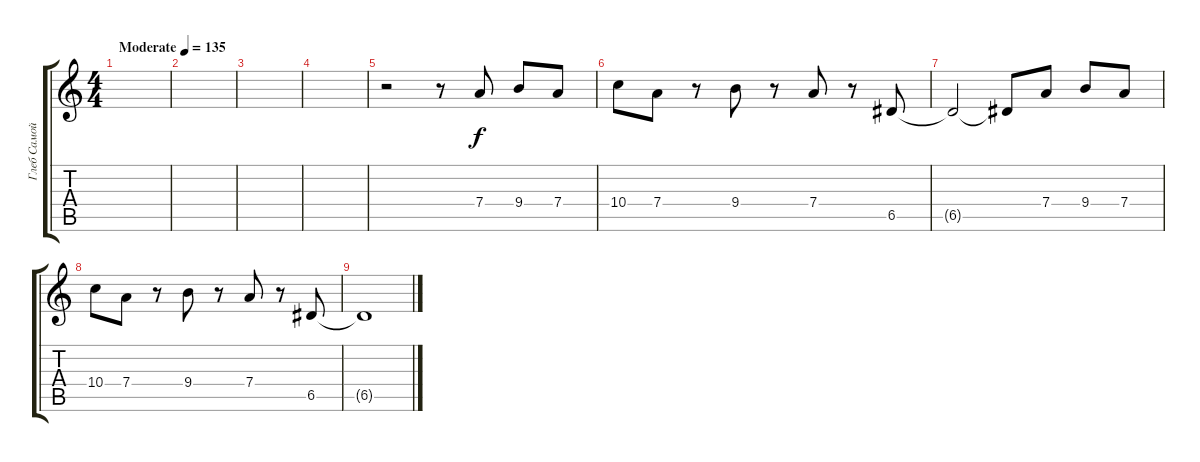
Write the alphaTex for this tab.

\track ("Глеб Самойлов" "Глеб Самой") {instrument distortionguitar}
\staff {score tabs}
\tuning (E4 B3 G3 D3 A2 E2) {hide}
\ts (4 4)
\tempo (135 "Moderate")
\clef g2
\ks c
|
|
|
|
r.2 r.8 7.4.8{instrument distortionguitar} 9.4.8 7.4.8 |
10.4.8 7.4.8 r.8 9.4.8 r.8 7.4.8 r.8 6.5.8 |
6.5{t}.2 6.5{t}.8 7.4.8 9.4.8 7.4.8 |
10.4.8 7.4.8 r.8 9.4.8 r.8 7.4.8 r.8 6.5.8 |
6.5{t}.1
